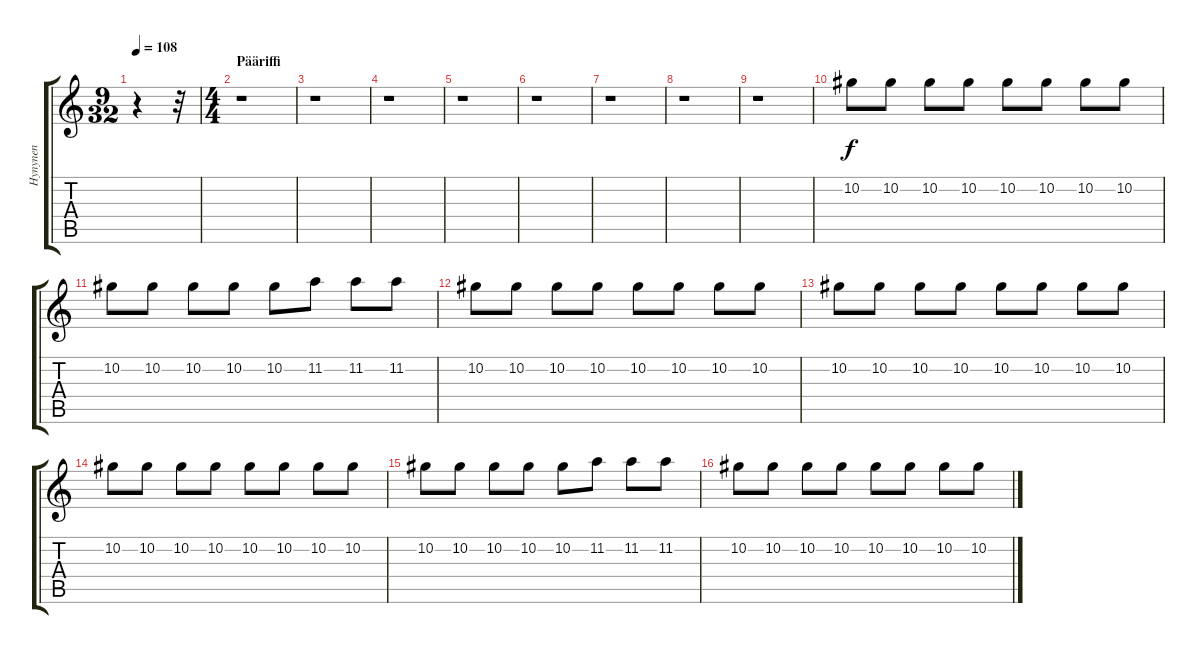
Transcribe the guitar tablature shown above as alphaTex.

\track ("Hynynen" "Hynynen") {instrument overdrivenguitar}
\staff {score tabs}
\tuning (Eb4 Bb3 Gb3 Db3 Ab2 Db2) {hide}
\ts (9 32)
\tempo 108
\clef g2
\ks c
r.4{dy f instrument overdrivenguitar} r.32 |
\ts (4 4)
\section ("" "Pääriffi")
r.1 |
r.1 |
r.1 |
r.1 |
r.1 |
r.1 |
r.1 |
r.1 |
10.2.8 10.2.8 10.2.8 10.2.8 10.2.8 10.2.8 10.2.8 10.2.8 |
10.2.8 10.2.8 10.2.8 10.2.8 10.2.8 11.2.8 11.2.8 11.2.8 |
10.2.8 10.2.8 10.2.8 10.2.8 10.2.8 10.2.8 10.2.8 10.2.8 |
10.2.8 10.2.8 10.2.8 10.2.8 10.2.8 10.2.8 10.2.8 10.2.8 |
10.2.8 10.2.8 10.2.8 10.2.8 10.2.8 10.2.8 10.2.8 10.2.8 |
10.2.8 10.2.8 10.2.8 10.2.8 10.2.8 11.2.8 11.2.8 11.2.8 |
10.2.8 10.2.8 10.2.8 10.2.8 10.2.8 10.2.8 10.2.8 10.2.8
